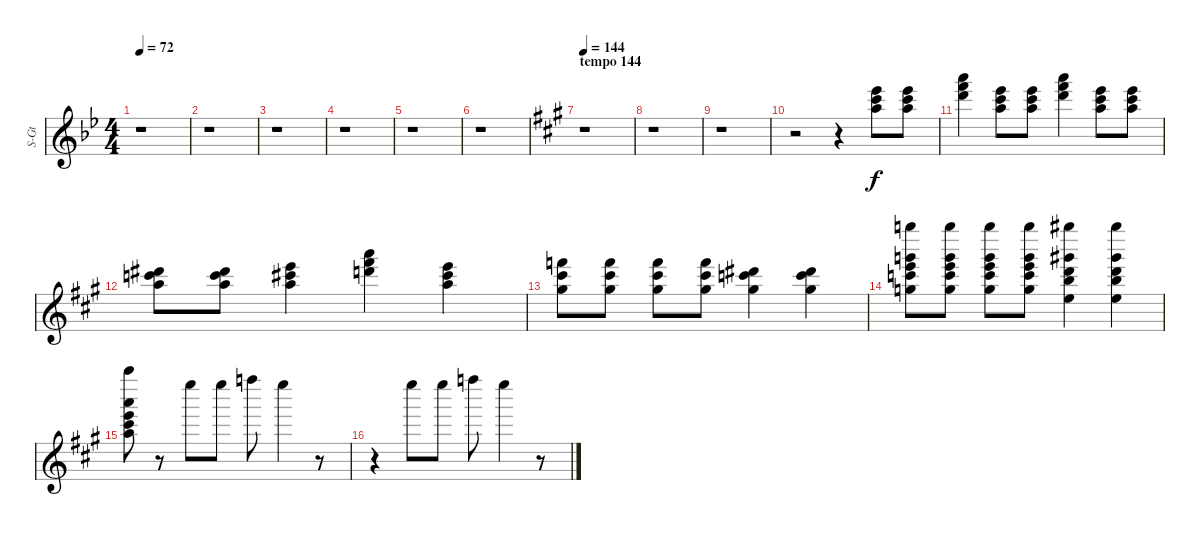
\bracketExtendMode groupsimilarinstruments
\otherSystemsTrackNameOrientation horizontal
\track ("Choir" "S-Gt") {instrument flute}
\staff {score}
\tuning (E5 B4 G4 D4 A3 E3)
\displaytranspose 12
\ts (4 4)
\tempo 72
\clef g2
\ks bb
r.1{dy f beam Down} |
r.1{beam Down} |
r.1{beam Down} |
r.1{beam Down} |
r.1{beam Down} |
r.1{beam Down} |
\section ("" "tempo 144")
\tempo 144
\ks a
r.1{beam Down} |
r.1{beam Down} |
r.1{beam Down} |
r.2{beam Down} r.4{beam Down} (5.2{acc forcenatural} 6.3{acc #} 7.4{acc forcenatural}).8{beam Down} (5.2{acc forcenatural} 6.3{acc #} 7.4{acc forcenatural}).8{beam Down} |
(5.1{acc forcenatural} 7.2{acc #} 7.3{acc forcenatural}).4{beam Down} (5.2{acc forcenatural} 6.3{acc #} 7.4{acc forcenatural}).8{beam Down} (5.2{acc forcenatural} 6.3{acc #} 7.4{acc forcenatural}).8{beam Down} (5.1{acc forcenatural} 7.2{acc #} 7.3{acc forcenatural}).4{beam Down} (5.2{acc forcenatural} 6.3{acc #} 7.4{acc forcenatural}).8{beam Down} (5.2{acc forcenatural} 6.3{acc #} 7.4{acc forcenatural}).8{beam Down} |
(4.2{acc #} 5.3{acc forcenatural} 7.4{acc forcenatural}).8{beam Down} (4.2{acc #} 5.3{acc forcenatural} 7.4{acc forcenatural}).8{beam Down} (5.2{acc forcenatural} 6.3{acc #} 7.4{acc forcenatural}).4{beam Down} (5.1{acc forcenatural} 7.2{acc #} 7.3{acc forcenatural}).4{beam Down} (5.2{acc forcenatural} 6.3{acc #} 7.4{acc forcenatural}).4{beam Down} |
(6.2{acc forcenatural} 6.3{acc #} 6.4{acc #}).8{beam Down} (6.2{acc forcenatural} 6.3{acc #} 6.4{acc #}).8{beam Down} (6.2{acc forcenatural} 6.3{acc #} 6.4{acc #}).8{beam Down} (6.2{acc forcenatural} 6.3{acc #} 6.4{acc #}).8{beam Down} (4.2{acc #} 5.3{acc forcenatural} 6.4{acc #}).4{beam Down} (4.2{acc #} 5.3{acc forcenatural} 6.4{acc #}).4{beam Down} |
(15.1{acc forcenatural} 8.2{acc forcenatural} 9.3{acc forcenatural} 10.4{acc forcenatural} 10.5{acc forcenatural}).8{beam Down} (15.1{acc forcenatural} 8.2{acc forcenatural} 9.3{acc forcenatural} 10.4{acc forcenatural} 10.5{acc forcenatural}).8{beam Down} (15.1{acc forcenatural} 8.2{acc forcenatural} 9.3{acc forcenatural} 10.4{acc forcenatural} 10.5{acc forcenatural}).8{beam Down} (15.1{acc forcenatural} 8.2{acc forcenatural} 9.3{acc forcenatural} 10.4{acc forcenatural} 10.5{acc forcenatural}).8{beam Down} (16.1{acc #} 9.2{acc #} 7.3{acc forcenatural} 9.4{acc forcenatural} 7.5{acc forcenatural}).4{beam Down} (16.1{acc #} 9.2{acc #} 7.3{acc forcenatural} 9.4{acc forcenatural} 7.5{acc forcenatural}).4{beam Down} |
(17.1{acc forcenatural} 10.2{acc forcenatural} 9.3{acc forcenatural} 11.4{acc #} 12.5{acc forcenatural}).8{beam Down} r.8{beam Down} 12.1{acc forcenatural}.8{beam Down} 12.1{acc forcenatural}.8{beam Down} 13.1{acc forcenatural}.8{beam Down} 12.1{acc forcenatural}.4{beam Down} r.8{beam Down} |
r.4{beam Down} 12.1{acc forcenatural}.8{beam Down} 12.1{acc forcenatural}.8{beam Down} 13.1{acc forcenatural}.8{beam Down} 12.1{acc forcenatural}.4{beam Down} r.8{beam Down}
